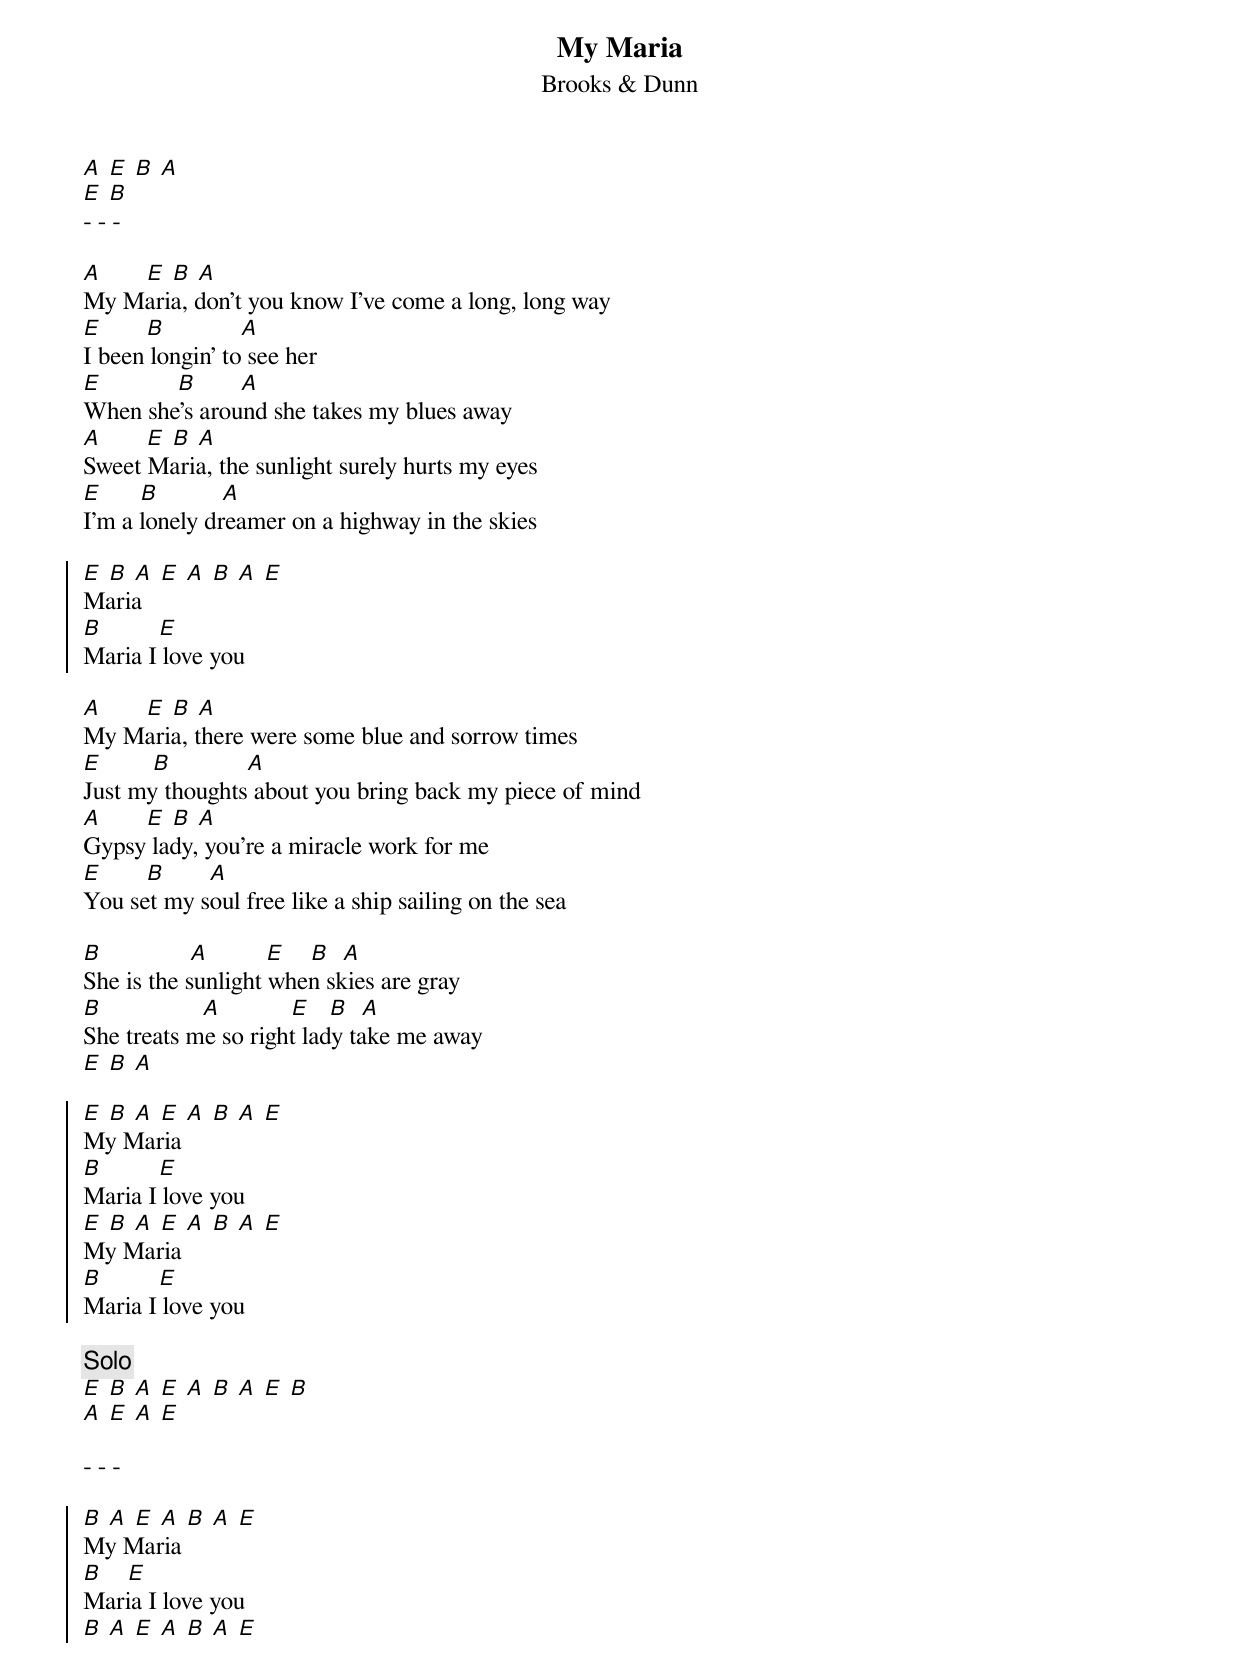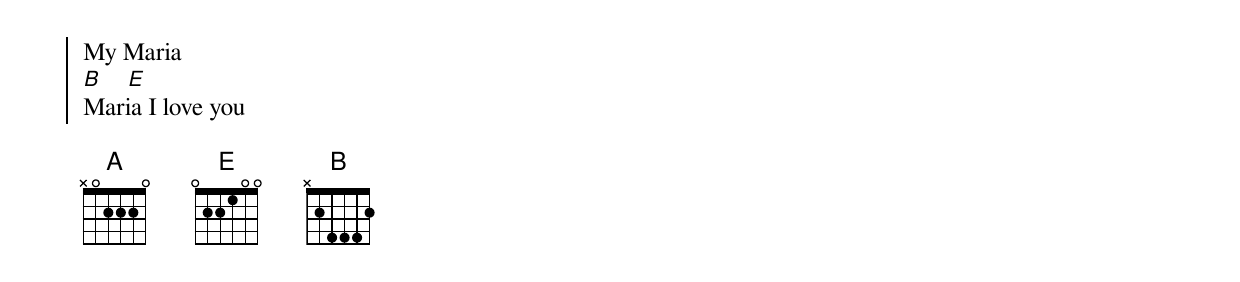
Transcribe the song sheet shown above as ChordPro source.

{t: My Maria}
{st: Brooks & Dunn}
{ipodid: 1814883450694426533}
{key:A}

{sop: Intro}
[A] [E] [B] [A]
[E] [B]
- - -
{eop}

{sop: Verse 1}
[A]       [E] [B] [A]
My Maria, don't you know I've come a long, long way
[E]       [B]            [A]
I been longin' to see her
[E]            [B]       [A]
When she's around she takes my blues away
[A]       [E] [B] [A]
Sweet Maria, the sunlight surely hurts my eyes
[E]      [B]          [A]
I'm a lonely dreamer on a highway in the skies
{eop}

{soc}
[E] [B] [A] [E] [A] [B] [A] [E]
Maria
[B]         [E]
Maria I love you
{eoc}

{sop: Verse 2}
[A]       [E] [B] [A]
My Maria, there were some blue and sorrow times
[E]        [B]            [A]
Just my thoughts about you bring back my piece of mind
[A]       [E] [B] [A]
Gypsy lady, you're a miracle work for me
[E]       [B]       [A]
You set my soul free like a ship sailing on the sea
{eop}

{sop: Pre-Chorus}
[B]              [A]         [E]    [B]  [A]
She is the sunlight when skies are gray
[B]                [A]           [E]   [B]  [A]
She treats me so right lady take me away
[E] [B] [A]
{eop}

{soc}
[E] [B] [A] [E] [A] [B] [A] [E]
My Maria
[B]         [E]
Maria I love you
[E] [B] [A] [E] [A] [B] [A] [E]
My Maria
[B]         [E]
Maria I love you
{eoc}

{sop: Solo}
{c: Solo}
[E] [B] [A] [E] [A] [B] [A] [E] [B]
[A] [E] [A] [E]

- - -
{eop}

{soc}
[B] [A] [E] [A] [B] [A] [E]
My Maria
[B]    [E]
Maria I love you
[B] [A] [E] [A] [B] [A] [E]
My Maria
[B]    [E]
Maria I love you
{eoc}

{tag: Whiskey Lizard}
